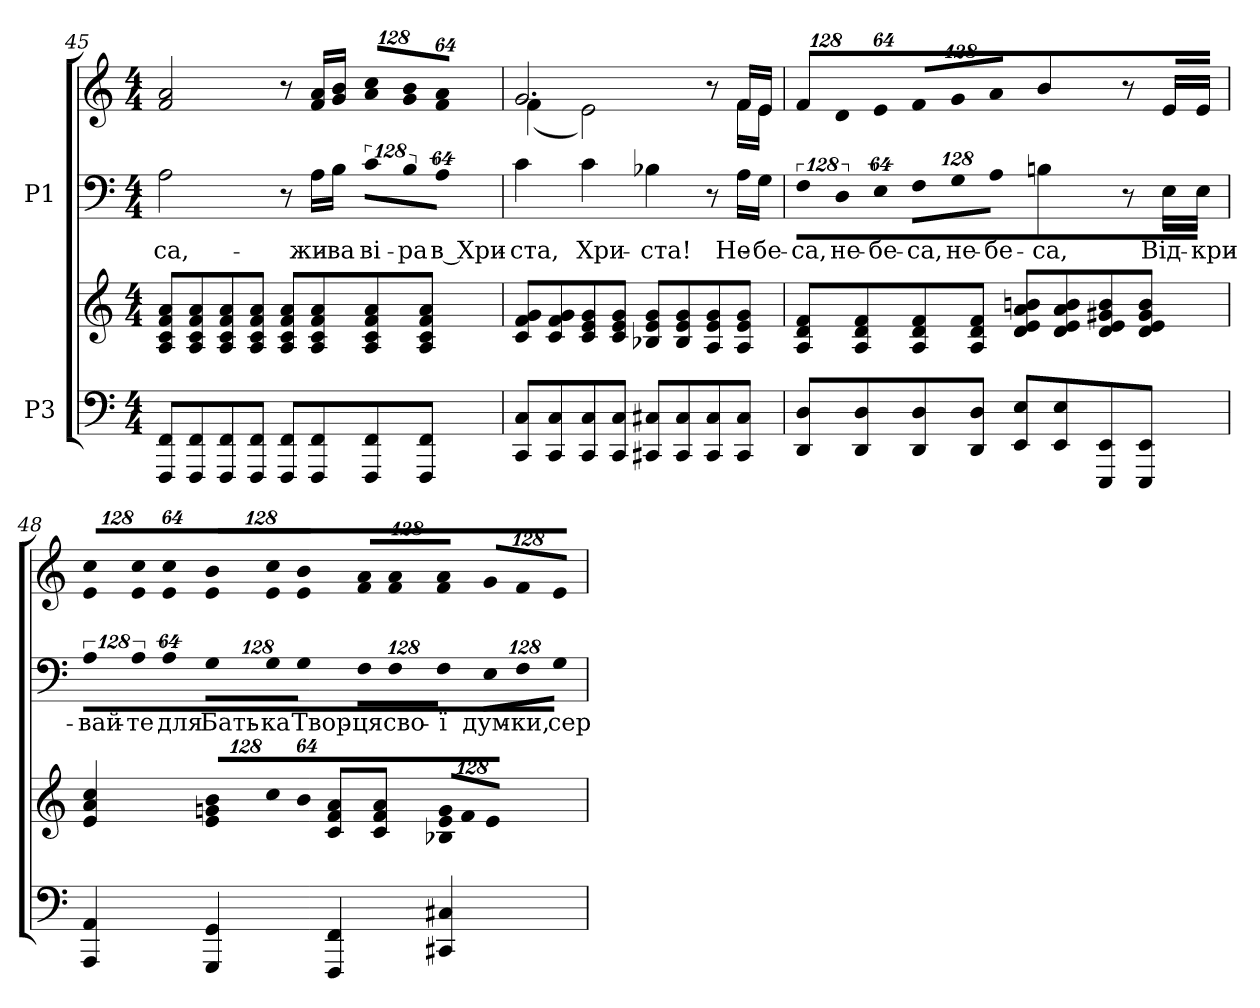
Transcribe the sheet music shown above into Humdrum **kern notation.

**kern	**kern	**kern	**text	**kern
*part2	*part2	*part1	*part1	*part1
*staff4	*staff3	*staff2	*staff2	*staff1
*I"P3	*	*I"P1	*	*
*clefF4	*clefG2	*clefF4	*	*clefG2
*k[]	*k[]	*k[]	*	*k[]
*C:	*C:	*C:	*	*C:
*M4/4	*M4/4	*M4/4	*	*M4/4
=45	=45	=45	=45	=45
!	!	!	!LO:LY:a:color=#000000	!
8FFFi/ 8FFiL	8Ai/ 8ci 8fi 8aiL	2Ai\	-са,-	2fi/ 2ai
8FFFi/ 8FFi	8Ai/ 8ci 8fi 8ai	.	.	.
8FFFi/ 8FFi	8Ai/ 8ci 8fi 8ai	.	.	.
8FFFi/ 8FFiJ	8Ai/ 8ci 8fi 8aiJ	.	.	.
8FFFi/ 8FFiL	8Ai/ 8ci 8fi 8aiL	8r	.	8r
!	!	!	!LO:LY:a:color=#000000	!
8FFFi/ 8FFi	8Ai/ 8ci 8fi 8ai	16Ai\LL	-жи-	16fi/ 16aiLL
!	!	!	!LO:LY:a:color=#000000	!
.	.	16Bi\JJ	-ва	16gi/ 16biJJ
!	!	!LO:N:vis=8	!	!
!	!	!	!LO:LY:a:color=#000000	!
*	*	*	*	*Xbrackettup
!	!	!	!	!LO:N:vis=8
8FFFi/ 8FFi	8Ai/ 8ci 8fi 8ai	1024%85ci\L	ві-	1024%85ai/ 1024%85cciL
!	!	!LO:N:vis=8	!	!
!	!	!	!LO:LY:a:color=#000000	!LO:N:vis=8
.	.	1024%85Bi\	-ра	1024%85gi/ 1024%85bi
8FFFi/ 8FFiJ	8Ai/ 8ci 8fi 8aiJ	.	.	.
!	!	!LO:N:vis=8	!	!
!	!	!	!LO:LY:a:color=#000000	!LO:N:vis=8
.	.	512%43Ai\J	в Хри-	512%43fi/ 512%43aiJ
=46	=46	=46	=46	=46
!	!	!	!LO:LY:a:color=#000000	!
*	*	*	*	*^
8CCi/ 8CiL	8ci/ 8fi 8giL	4ci\	-ста,	2.gi/	(4fi\
8CCi/ 8Ci	8ci/ 8fi 8gi	.	.	.	.
!	!	!	!LO:LY:a:color=#000000	!	!
8CCi/ 8Ci	8ci/ 8ei 8gi	4ci\	Хри-	.	2ei\)
8CCi/ 8CiJ	8ci/ 8ei 8giJ	.	.	.	.
!	!	!	!LO:LY:a:color=#000000	!	!
8CC#Xi/ 8C#XiL	8B-Xi/ 8ei 8giL	4B-Xi\	-ста!	.	.
8CC#i/ 8C#i	8B-i/ 8ei 8gi	.	.	.	.
8CC#i/ 8C#i	8Ai/ 8ei 8gi	8r	.	8r	8ryy
!	!	!	!LO:LY:a:color=#000000	!	!
8CC#i/ 8C#iJ	8Ai/ 8ei 8giJ	16Ai\LL	Не-	16fi/LL	16fi\LL
!	!	!	!LO:LY:a:color=#000000	!	!
.	.	16Gi\JJ	-бе-	16ei/JJ	16ei\JJ
!!LO:LB:g=z
=47	=47	=47	=47	=47	=47
!	!	!LO:N:vis=8	!	!	!
*	*	*	*	*v	*v
*	*	*	*	*^
!	!	!	!LO:LY:a:color=#000000	!LO:N:vis=8	!
*	*	*	*	*v	*v
8DDi/ 8DiL	8Ai/ 8di 8fiL	1024%85Fi\L	-са,	1024%85fi/L
!	!	!LO:N:vis=8	!	!
!	!	!	!LO:LY:a:color=#000000	!LO:N:vis=8
.	.	1024%85Di\	не-	1024%85di/
8DDi/ 8Di	8Ai/ 8di 8fi	.	.	.
!	!	!LO:N:vis=8	!	!
!	!	!	!LO:LY:a:color=#000000	!LO:N:vis=8
.	.	512%43Ei\J	-бе-	512%43ei/J
!	!	!LO:N:vis=8	!	!
!	!	!	!LO:LY:a:color=#000000	!LO:N:vis=8
8DDi/ 8Di	8Ai/ 8di 8fi	1024%85Fi\L	-са,	1024%85fi/L
!	!	!LO:N:vis=8	!	!
!	!	!	!LO:LY:a:color=#000000	!LO:N:vis=8
.	.	1024%85Gi\	не-	1024%85gi/
8DDi/ 8DiJ	8Ai/ 8di 8fiJ	.	.	.
!	!	!LO:N:vis=8	!	!
!	!	!	!LO:LY:a:color=#000000	!LO:N:vis=8
.	.	512%43Ai\J	-бе-	512%43ai/J
!	!	!	!LO:LY:a:color=#000000	!
8EEi/ 8EiL	8di/ 8ei 8ai 8bniL	4Bni\	-са,	4bi\
8EEi/ 8Ei	8di/ 8ei 8ai 8bi	.	.	.
8EEEi/ 8EEi	8di/ 8ei 8g#Xi 8bi	8r	.	8r
!	!	!	!LO:LY:a:color=#000000	!
8EEEi/ 8EEiJ	8di/ 8ei 8g#i 8biJ	16Ei\LL	Від-	16ei/LL
!	!	!	!LO:LY:a:color=#000000	!
.	.	16Ei\JJ	-кри-	16ei/JJ
=48	=48	=48	=48	=48
!	!	!LO:N:vis=8	!	!
!	!	!	!LO:LY:a:color=#000000	!LO:N:vis=8
4AAAi/ 4AAi	4ei/ 4ai 4cci	1024%85Ai\L	-вай-	1024%85ei/ 1024%85cciL
!	!	!LO:N:vis=8	!	!
!	!	!	!LO:LY:a:color=#000000	!LO:N:vis=8
.	.	1024%85Ai\	-те	1024%85ei/ 1024%85cci
!	!	!LO:N:vis=8	!	!
!	!	!	!LO:LY:a:color=#000000	!LO:N:vis=8
.	.	512%43Ai\J	для	512%43ei/ 512%43cciJ
*	*Xbrackettup	*	*	*
!	!LO:N:vis=8	!LO:N:vis=8	!	!
!	!	!	!LO:LY:a:color=#000000	!LO:N:vis=8
4GGGi/ 4GGi	1024%85ei/ 1024%85gni 1024%85biL	1024%85Gi\L	Бать-	1024%85ei/ 1024%85biL
!	!LO:N:vis=8	!LO:N:vis=8	!	!
!	!	!	!LO:LY:a:color=#000000	!LO:N:vis=8
.	1024%85cci/	1024%85Gi\	-ка	1024%85ei/ 1024%85cci
!	!LO:N:vis=8	!LO:N:vis=8	!	!
!	!	!	!LO:LY:a:color=#000000	!LO:N:vis=8
.	512%43bi/J	512%43Gi\J	Твор-	512%43ei/ 512%43biJ
!	!	!LO:N:vis=8	!	!
!	!	!	!LO:LY:a:color=#000000	!LO:N:vis=8
4FFFi/ 4FFi	8ci/ 8fi 8aiL	1024%85Fi\L	-ця	1024%85fi/ 1024%85aiL
!	!	!LO:N:vis=8	!	!
!	!	!	!LO:LY:a:color=#000000	!LO:N:vis=8
.	.	1024%85Fi\	сво-	1024%85fi/ 1024%85ai
.	8ci/ 8fi 8aiJ	.	.	.
!	!	!LO:N:vis=8	!	!
!	!	!	!LO:LY:a:color=#000000	!LO:N:vis=8
.	.	512%43Fi\J	-ї	512%43fi/ 512%43aiJ
!	!LO:N:vis=8	!LO:N:vis=8	!	!
!	!	!	!LO:LY:a:color=#000000	!LO:N:vis=8
4CC#Xi/ 4C#Xi	1024%85B-Xi/ 1024%85ei 1024%85giL	1024%85Ei\L	дум-	1024%85gi/L
!	!LO:N:vis=8	!LO:N:vis=8	!	!
!	!	!	!LO:LY:a:color=#000000	!LO:N:vis=8
.	1024%85fi/	1024%85Fi\	-ки,	1024%85fi/
!	!LO:N:vis=8	!LO:N:vis=8	!	!
!	!	!	!LO:LY:a:color=#000000	!LO:N:vis=8
.	512%43ei/J	512%43Gi\J	сер-	512%43ei/J
=	=	=	=	=
*-	*-	*-	*-	*-
